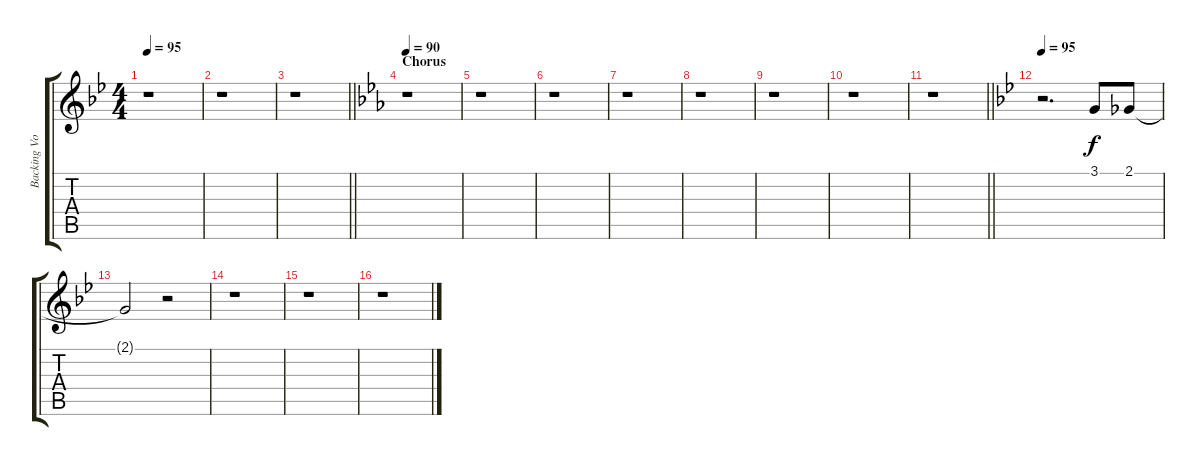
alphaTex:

\track ("Backing Vocals" "Backing Vo") {instrument cello}
\staff {score tabs}
\tuning (E4 B3 G3 D3 A2 E2) {hide}
\ts (4 4)
\tempo 95
\clef g2
\ks gminor
r.1{dy f} |
r.1 |
\barLineRight lightlight
r.1 |
\section ("" "Chorus")
\tempo 90
\ks cminor
r.1 |
r.1 |
r.1 |
r.1 |
r.1 |
r.1 |
r.1 |
\barLineRight lightlight
r.1 |
\tempo 95
\ks gminor
r.2{d} 3.1.8 2.1.8 |
2.1{t}.2 r.2 |
r.1 |
r.1 |
r.1
